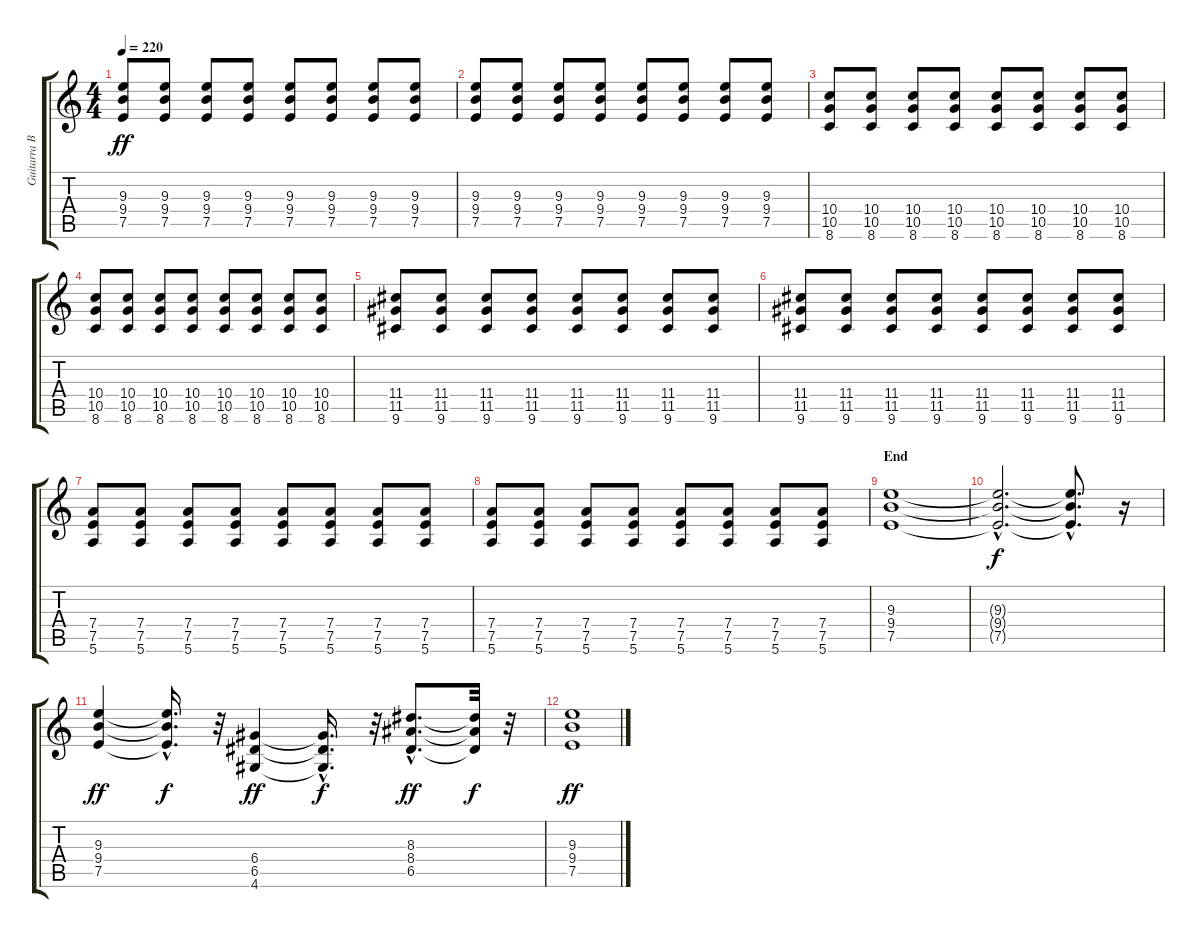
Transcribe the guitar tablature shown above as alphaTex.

\track ("Guitarra Base" "Guitarra B") {instrument distortionguitar}
\staff {score tabs}
\tuning (E4 B3 G3 D3 A2 E2) {hide}
\ts (4 4)
\tempo 220
\clef g2
\ks c
(9.3 9.4 7.5).8{dy ff} (9.3 9.4 7.5).8 (9.3 9.4 7.5).8 (9.3 9.4 7.5).8 (9.3 9.4 7.5).8 (9.3 9.4 7.5).8 (9.3 9.4 7.5).8 (9.3 9.4 7.5).8 |
(9.3 9.4 7.5).8 (9.3 9.4 7.5).8 (9.3 9.4 7.5).8 (9.3 9.4 7.5).8 (9.3 9.4 7.5).8 (9.3 9.4 7.5).8 (9.3 9.4 7.5).8 (9.3 9.4 7.5).8 |
(10.4 10.5 8.6).8 (10.4 10.5 8.6).8 (10.4 10.5 8.6).8 (10.4 10.5 8.6).8 (10.4 10.5 8.6).8 (10.4 10.5 8.6).8 (10.4 10.5 8.6).8 (10.4 10.5 8.6).8 |
(10.4 10.5 8.6).8 (10.4 10.5 8.6).8 (10.4 10.5 8.6).8 (10.4 10.5 8.6).8 (10.4 10.5 8.6).8 (10.4 10.5 8.6).8 (10.4 10.5 8.6).8 (10.4 10.5 8.6).8 |
(11.4 11.5 9.6).8 (11.4 11.5 9.6).8 (11.4 11.5 9.6).8 (11.4 11.5 9.6).8 (11.4 11.5 9.6).8 (11.4 11.5 9.6).8 (11.4 11.5 9.6).8 (11.4 11.5 9.6).8 |
(11.4 11.5 9.6).8 (11.4 11.5 9.6).8 (11.4 11.5 9.6).8 (11.4 11.5 9.6).8 (11.4 11.5 9.6).8 (11.4 11.5 9.6).8 (11.4 11.5 9.6).8 (11.4 11.5 9.6).8 |
(7.4 7.5 5.6).8 (7.4 7.5 5.6).8 (7.4 7.5 5.6).8 (7.4 7.5 5.6).8 (7.4 7.5 5.6).8 (7.4 7.5 5.6).8 (7.4 7.5 5.6).8 (7.4 7.5 5.6).8 |
(7.4 7.5 5.6).8 (7.4 7.5 5.6).8 (7.4 7.5 5.6).8 (7.4 7.5 5.6).8 (7.4 7.5 5.6).8 (7.4 7.5 5.6).8 (7.4 7.5 5.6).8 (7.4 7.5 5.6).8 |
\section ("" "End")
(9.3 9.4 7.5).1 |
(9.3{hac t} 9.4{hac t} 7.5{hac t}).2{d dy f} (9.3{hac t} 9.4{hac t} 7.5{hac t}).8{d} r.16 |
(9.3 9.4 7.5).4{dy ff} (9.3{hac t} 9.4{t} 7.5{hac t}).16{d dy f} r.32 (6.4 6.5 4.6).4{dy ff} (6.4{t} 6.5{hac t} 4.6{t}).16{d dy f} r.32 (8.3{hac} 8.4{hac} 6.5{hac}).8{d dy ff} (8.3{t} 8.4{t} 6.5{t}).32{dy f} r.32 |
(9.3 9.4 7.5).1{dy ff}
